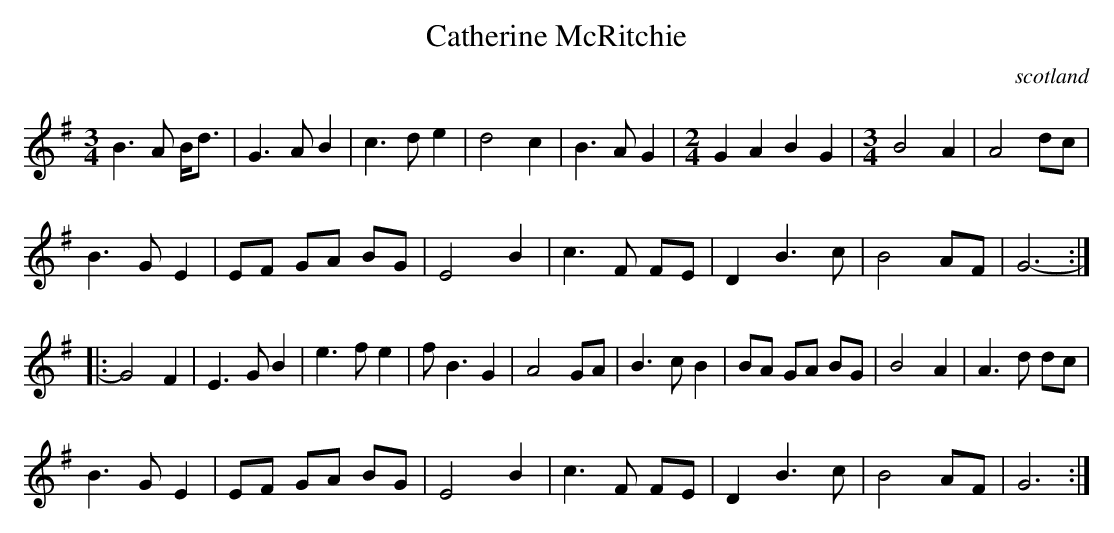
X:1
T:Catherine McRitchie
O:scotland
M:3/4
K:G
B3A B<d|G3 AB2|c3d e2|d4 c2|B3A G2|\
M:2/4
G2A2 B2G2|\
M:3/4
B4 A2|A4 dc|
B3G E2|EF GA BG|E4 B2|c3F FE|D2B3c|B4 AF|G6- ::
G4 F2|\
E3GB2|e3f e2|fB3 G2|A4 GA|\
B3c B2|BA GA BG| B4 A2|A3 d dc|
B3G E2|EF GA BG|E4 B2|c3 F FE|D2 B3c|B4 AF|G6 :|
